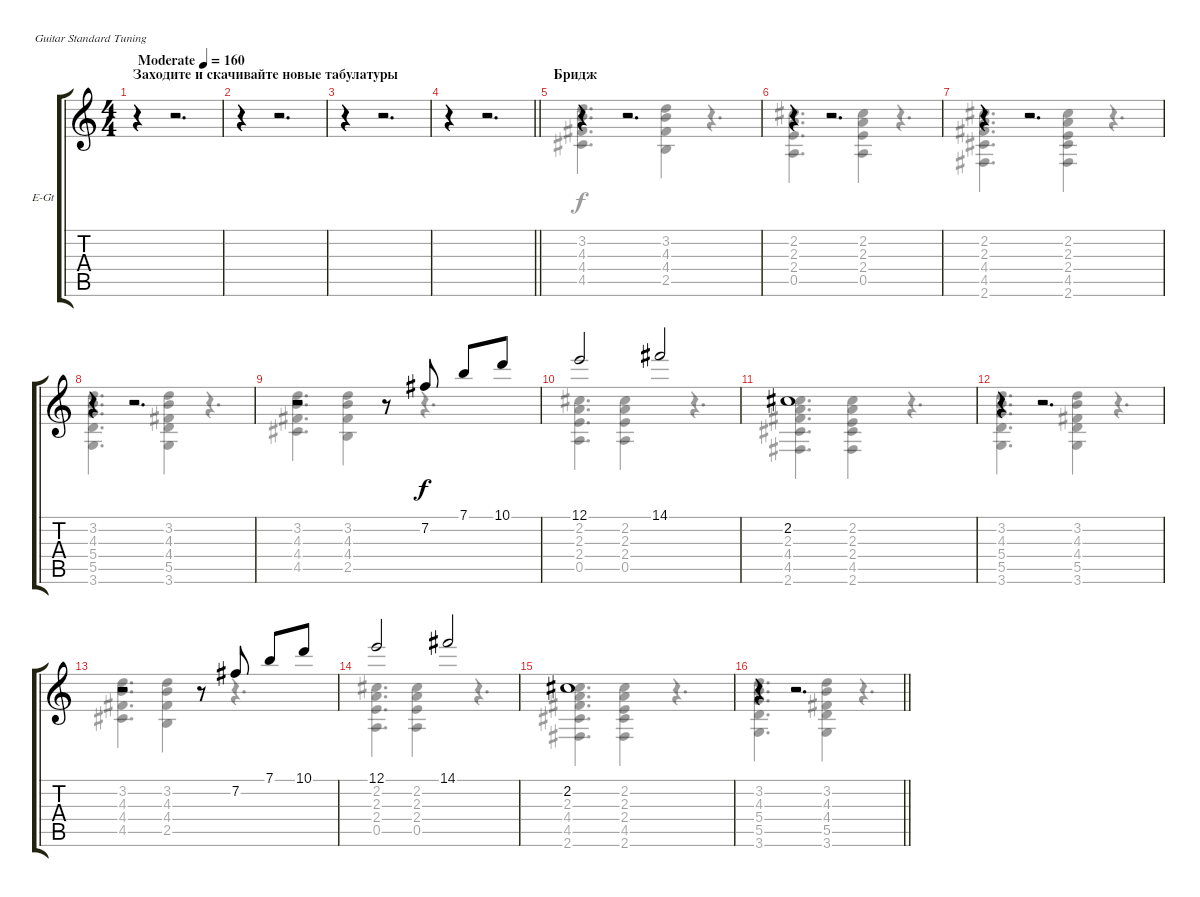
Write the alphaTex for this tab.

\bracketExtendMode groupsimilarinstruments
\firstSystemTrackNameOrientation horizontal
\otherSystemsTrackNameOrientation horizontal
\track ("Гитара 2" "E-Gt") {instrument electricguitarjazz}
\staff {score tabs}
\tuning (E4 B3 G3 D3 A2 E2)
\voice
\ts (4 4)
\beaming (8 2 2 2 2)
\section ("" "Заходите и скачивайте новые табулатуры")
\tempo (160 "Moderate")
\clef g2
\ks c
r.4{dy f instrument electricguitarjazz} r.2{d} |
r.4 r.2{d} |
r.4 r.2{d} |
\barLineRight lightlight
r.4 r.2{d} |
\section ("" "Бридж")
r.4 r.2{d} |
r.4 r.2{d} |
r.4 r.2{d} |
r.4 r.2{d} |
r.2 r.8 7.2.8 7.1.8 10.1.8 |
12.1.2 14.1.2 |
2.2.1 |
r.4 r.2{d} |
r.2 r.8 7.2.8 7.1.8 10.1.8 |
12.1.2 14.1.2 |
2.2.1 |
\barLineRight lightlight
r.4 r.2{d}
\voice
\clef g2
\ottava regular
\simile none
\ks c
|
|
|
\barLineRight lightlight
|
(3.2 4.3 4.4 4.5).4{d} (3.2 4.3 4.4 2.5).4 r.4{d} |
(2.2 2.3 2.4 0.5).4{d} (2.2 2.3 2.4 0.5).4 r.4{d} |
(2.2 2.3 4.4 4.5 2.6).4{d} (2.2 2.3 2.4 4.5 2.6).4 r.4{d} |
(3.2 4.3 5.4 5.5 3.6).4{d} (3.2 4.3 4.4 5.5 3.6).4 r.4{d} |
(3.2 4.3 4.4 4.5).4{d} (3.2 4.3 4.4 2.5).4 r.4{d} |
(2.2 2.3 2.4 0.5).4{d} (2.2 2.3 2.4 0.5).4 r.4{d} |
(2.2 2.3 4.4 4.5 2.6).4{d} (2.2 2.3 2.4 4.5 2.6).4 r.4{d} |
(3.2 4.3 5.4 5.5 3.6).4{d} (3.2 4.3 4.4 5.5 3.6).4 r.4{d} |
(3.2 4.3 4.4 4.5).4{d} (3.2 4.3 4.4 2.5).4 r.4{d} |
(2.2 2.3 2.4 0.5).4{d} (2.2 2.3 2.4 0.5).4 r.4{d} |
(2.2 2.3 4.4 4.5 2.6).4{d} (2.2 2.3 2.4 4.5 2.6).4 r.4{d} |
\barLineRight lightlight
(3.2 4.3 5.4 5.5 3.6).4{d} (3.2 4.3 4.4 5.5 3.6).4 r.4{d}
